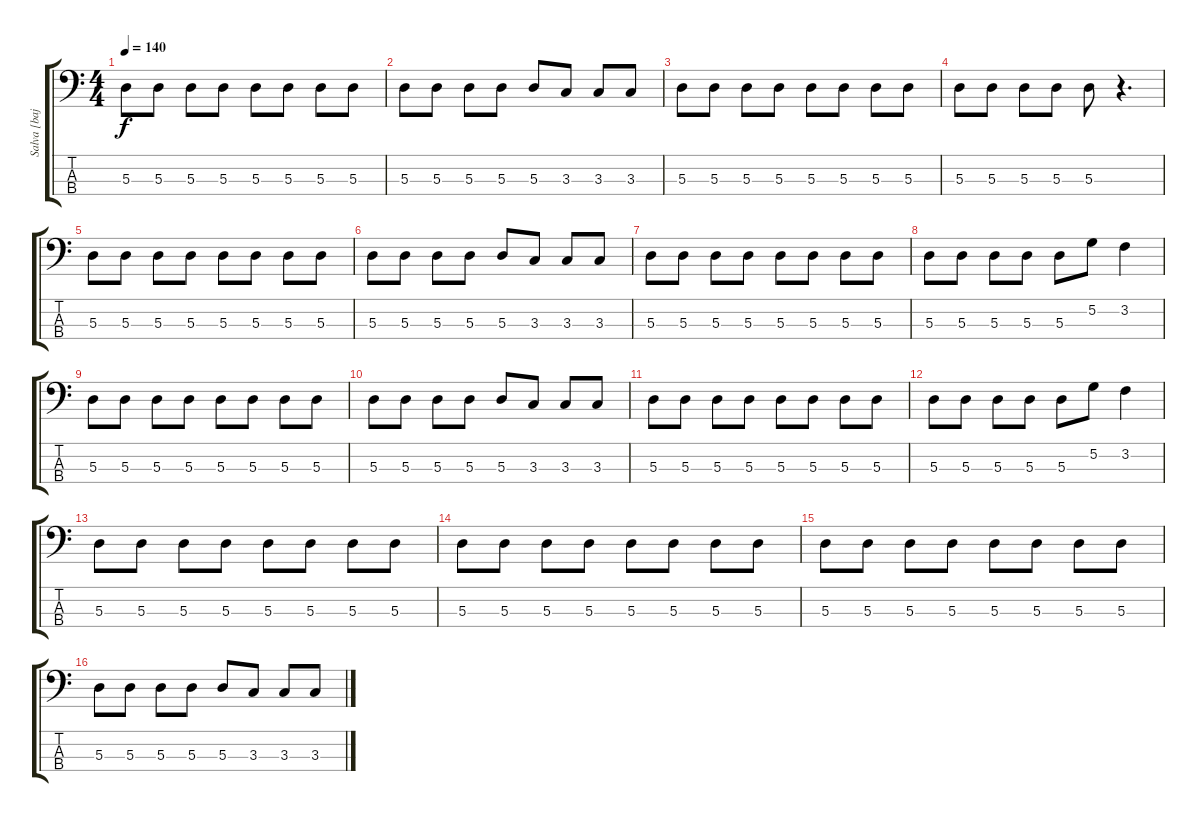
\track ("Salva [bajo]" "Salva [baj") {instrument electricbassfinger}
\staff {score tabs}
\tuning (G2 D2 A1 E1) {hide}
\ts (4 4)
\tempo 140
\clef f4
\ks c
5.3.8{dy f} 5.3.8 5.3.8 5.3.8 5.3.8 5.3.8 5.3.8 5.3.8 |
5.3.8 5.3.8 5.3.8 5.3.8 5.3.8 3.3.8 3.3.8 3.3.8 |
5.3.8 5.3.8 5.3.8 5.3.8 5.3.8 5.3.8 5.3.8 5.3.8 |
5.3.8 5.3.8 5.3.8 5.3.8 5.3.8 r.4{d} |
5.3.8 5.3.8 5.3.8 5.3.8 5.3.8 5.3.8 5.3.8 5.3.8 |
5.3.8 5.3.8 5.3.8 5.3.8 5.3.8 3.3.8 3.3.8 3.3.8 |
5.3.8 5.3.8 5.3.8 5.3.8 5.3.8 5.3.8 5.3.8 5.3.8 |
5.3.8 5.3.8 5.3.8 5.3.8 5.3.8 5.2.8 3.2.4 |
5.3.8 5.3.8 5.3.8 5.3.8 5.3.8 5.3.8 5.3.8 5.3.8 |
5.3.8 5.3.8 5.3.8 5.3.8 5.3.8 3.3.8 3.3.8 3.3.8 |
5.3.8 5.3.8 5.3.8 5.3.8 5.3.8 5.3.8 5.3.8 5.3.8 |
5.3.8 5.3.8 5.3.8 5.3.8 5.3.8 5.2.8 3.2.4 |
5.3.8 5.3.8 5.3.8 5.3.8 5.3.8 5.3.8 5.3.8 5.3.8 |
5.3.8 5.3.8 5.3.8 5.3.8 5.3.8 5.3.8 5.3.8 5.3.8 |
5.3.8 5.3.8 5.3.8 5.3.8 5.3.8 5.3.8 5.3.8 5.3.8 |
5.3.8 5.3.8 5.3.8 5.3.8 5.3.8 3.3.8 3.3.8 3.3.8
